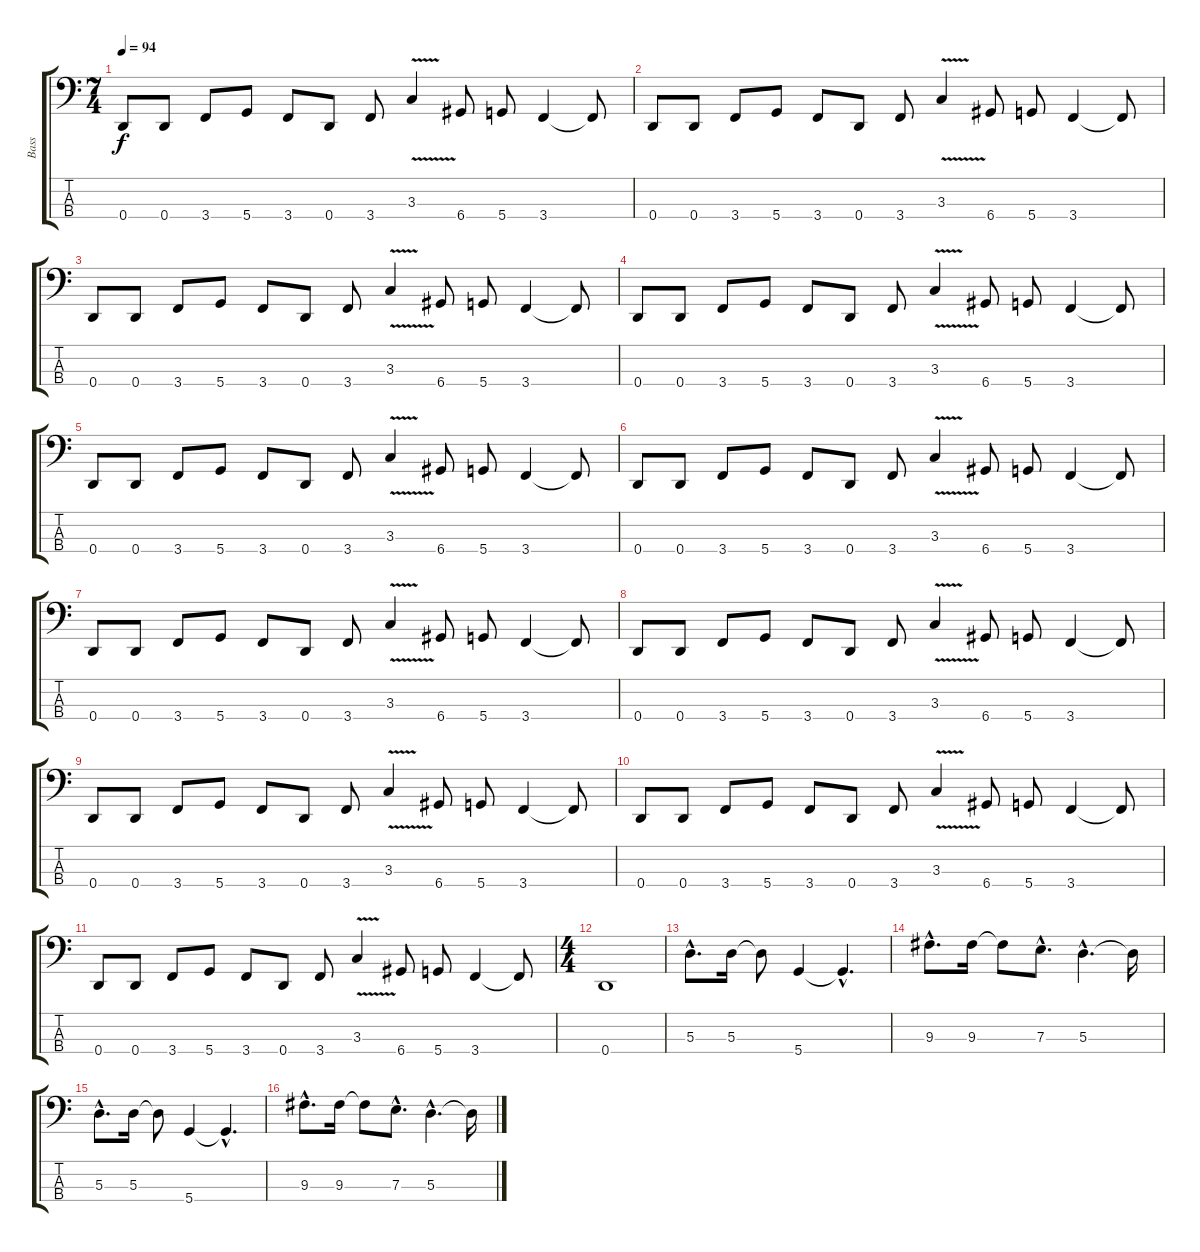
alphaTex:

\track ("Bass" "Bass") {instrument electricbassfinger}
\staff {score tabs}
\tuning (G2 D2 A1 D1) {hide}
\ts (7 4)
\tempo 94
\clef f4
\ks c
0.4.8{dy f} 0.4.8 3.4.8 5.4.8 3.4.8 0.4.8 3.4.8 3.3{v}.4 6.4.8 5.4.8 3.4.4 3.4{t}.8 |
0.4.8 0.4.8 3.4.8 5.4.8 3.4.8 0.4.8 3.4.8 3.3{v}.4 6.4.8 5.4.8 3.4.4 3.4{t}.8 |
0.4.8 0.4.8 3.4.8 5.4.8 3.4.8 0.4.8 3.4.8 3.3{v}.4 6.4.8 5.4.8 3.4.4 3.4{t}.8 |
0.4.8 0.4.8 3.4.8 5.4.8 3.4.8 0.4.8 3.4.8 3.3{v}.4 6.4.8 5.4.8 3.4.4 3.4{t}.8 |
0.4.8 0.4.8 3.4.8 5.4.8 3.4.8 0.4.8 3.4.8 3.3{v}.4 6.4.8 5.4.8 3.4.4 3.4{t}.8 |
0.4.8 0.4.8 3.4.8 5.4.8 3.4.8 0.4.8 3.4.8 3.3{v}.4 6.4.8 5.4.8 3.4.4 3.4{t}.8 |
0.4.8 0.4.8 3.4.8 5.4.8 3.4.8 0.4.8 3.4.8 3.3{v}.4 6.4.8 5.4.8 3.4.4 3.4{t}.8 |
0.4.8 0.4.8 3.4.8 5.4.8 3.4.8 0.4.8 3.4.8 3.3{v}.4 6.4.8 5.4.8 3.4.4 3.4{t}.8 |
0.4.8 0.4.8 3.4.8 5.4.8 3.4.8 0.4.8 3.4.8 3.3{v}.4 6.4.8 5.4.8 3.4.4 3.4{t}.8 |
0.4.8 0.4.8 3.4.8 5.4.8 3.4.8 0.4.8 3.4.8 3.3{v}.4 6.4.8 5.4.8 3.4.4 3.4{t}.8 |
0.4.8 0.4.8 3.4.8 5.4.8 3.4.8 0.4.8 3.4.8 3.3{v}.4 6.4.8 5.4.8 3.4.4 3.4{t}.8 |
\ts (4 4)
0.4.1 |
5.3{hac}.8{d} 5.3.16 5.3{t}.8 5.4.4 5.4{hac t}.4{d} |
9.3{hac}.8{d} 9.3.16 9.3{t}.8 7.3{hac}.8{d} 5.3{hac}.4{d} 5.3{t}.16 |
5.3{hac}.8{d} 5.3.16 5.3{t}.8 5.4.4 5.4{hac t}.4{d} |
9.3{hac}.8{d} 9.3.16 9.3{t}.8 7.3{hac}.8{d} 5.3{hac}.4{d} 5.3{t}.16
